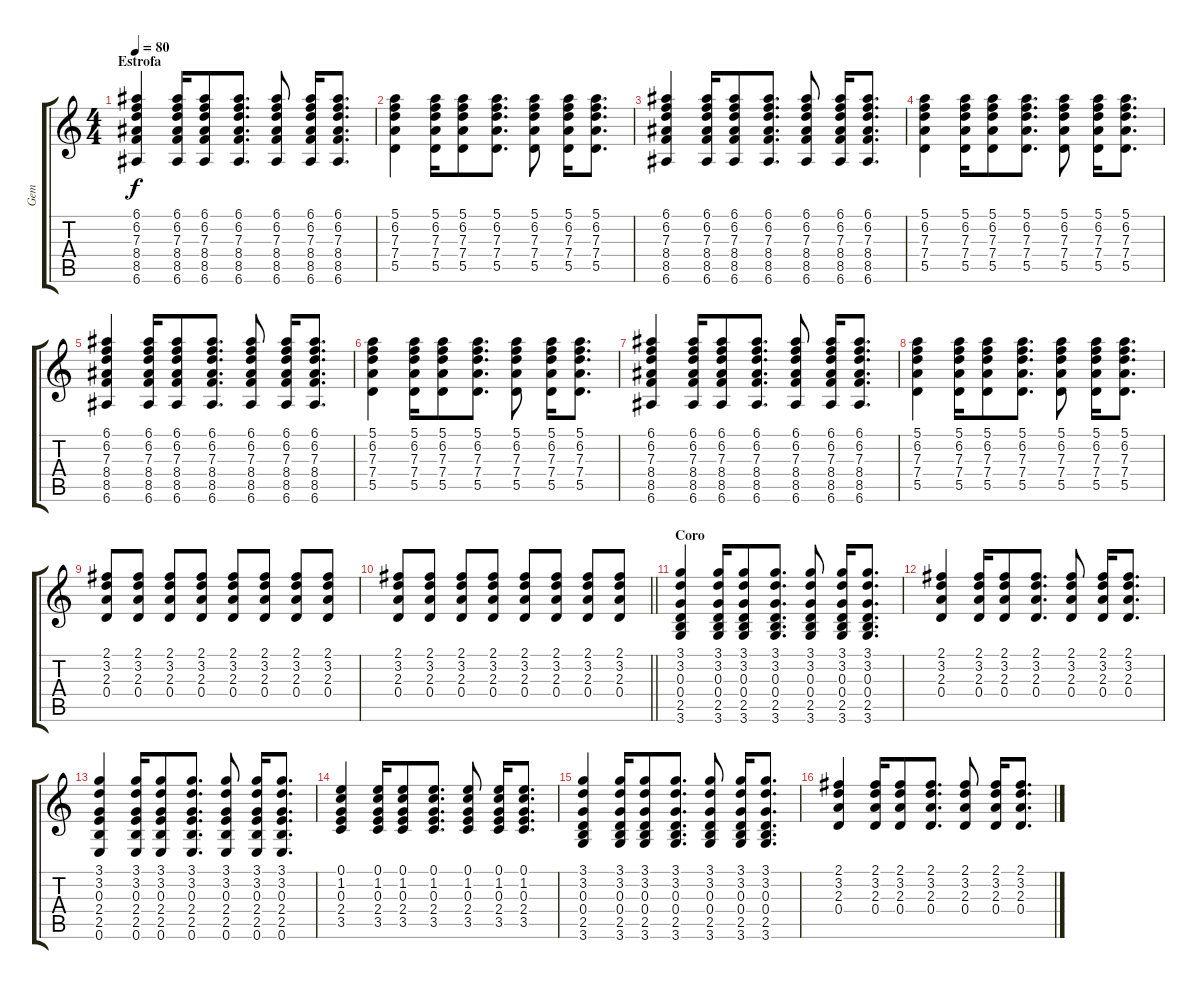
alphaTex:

\track ("Gem" "Gem") {instrument overdrivenguitar}
\staff {score tabs}
\tuning (E4 B3 G3 D3 A2 E2) {hide}
\ts (4 4)
\section ("" "Estrofa")
\tempo 80
\clef g2
\ks c
(6.1 6.2 7.3 8.4 8.5 6.6).4{dy f} (6.1 6.2 7.3 8.4 8.5 6.6).16 (6.1 6.2 7.3 8.4 8.5 6.6).8 (6.1 6.2 7.3 8.4 8.5 6.6).8{d} (6.1 6.2 7.3 8.4 8.5 6.6).8 (6.1 6.2 7.3 8.4 8.5 6.6).16 (6.1 6.2 7.3 8.4 8.5 6.6).8{d} |
(5.1 6.2 7.3 7.4 5.5).4 (5.1 6.2 7.3 7.4 5.5).16 (5.1 6.2 7.3 7.4 5.5).8 (5.1 6.2 7.3 7.4 5.5).8{d} (5.1 6.2 7.3 7.4 5.5).8 (5.1 6.2 7.3 7.4 5.5).16 (5.1 6.2 7.3 7.4 5.5).8{d} |
(6.1 6.2 7.3 8.4 8.5 6.6).4 (6.1 6.2 7.3 8.4 8.5 6.6).16 (6.1 6.2 7.3 8.4 8.5 6.6).8 (6.1 6.2 7.3 8.4 8.5 6.6).8{d} (6.1 6.2 7.3 8.4 8.5 6.6).8 (6.1 6.2 7.3 8.4 8.5 6.6).16 (6.1 6.2 7.3 8.4 8.5 6.6).8{d} |
(5.1 6.2 7.3 7.4 5.5).4 (5.1 6.2 7.3 7.4 5.5).16 (5.1 6.2 7.3 7.4 5.5).8 (5.1 6.2 7.3 7.4 5.5).8{d} (5.1 6.2 7.3 7.4 5.5).8 (5.1 6.2 7.3 7.4 5.5).16 (5.1 6.2 7.3 7.4 5.5).8{d} |
(6.1 6.2 7.3 8.4 8.5 6.6).4 (6.1 6.2 7.3 8.4 8.5 6.6).16 (6.1 6.2 7.3 8.4 8.5 6.6).8 (6.1 6.2 7.3 8.4 8.5 6.6).8{d} (6.1 6.2 7.3 8.4 8.5 6.6).8 (6.1 6.2 7.3 8.4 8.5 6.6).16 (6.1 6.2 7.3 8.4 8.5 6.6).8{d} |
(5.1 6.2 7.3 7.4 5.5).4 (5.1 6.2 7.3 7.4 5.5).16 (5.1 6.2 7.3 7.4 5.5).8 (5.1 6.2 7.3 7.4 5.5).8{d} (5.1 6.2 7.3 7.4 5.5).8 (5.1 6.2 7.3 7.4 5.5).16 (5.1 6.2 7.3 7.4 5.5).8{d} |
(6.1 6.2 7.3 8.4 8.5 6.6).4 (6.1 6.2 7.3 8.4 8.5 6.6).16 (6.1 6.2 7.3 8.4 8.5 6.6).8 (6.1 6.2 7.3 8.4 8.5 6.6).8{d} (6.1 6.2 7.3 8.4 8.5 6.6).8 (6.1 6.2 7.3 8.4 8.5 6.6).16 (6.1 6.2 7.3 8.4 8.5 6.6).8{d} |
(5.1 6.2 7.3 7.4 5.5).4 (5.1 6.2 7.3 7.4 5.5).16 (5.1 6.2 7.3 7.4 5.5).8 (5.1 6.2 7.3 7.4 5.5).8{d} (5.1 6.2 7.3 7.4 5.5).8 (5.1 6.2 7.3 7.4 5.5).16 (5.1 6.2 7.3 7.4 5.5).8{d} |
(2.1 3.2 2.3 0.4).8 (2.1 3.2 2.3 0.4).8 (2.1 3.2 2.3 0.4).8 (2.1 3.2 2.3 0.4).8 (2.1 3.2 2.3 0.4).8 (2.1 3.2 2.3 0.4).8 (2.1 3.2 2.3 0.4).8 (2.1 3.2 2.3 0.4).8 |
\barLineRight lightlight
(2.1 3.2 2.3 0.4).8 (2.1 3.2 2.3 0.4).8 (2.1 3.2 2.3 0.4).8 (2.1 3.2 2.3 0.4).8 (2.1 3.2 2.3 0.4).8 (2.1 3.2 2.3 0.4).8 (2.1 3.2 2.3 0.4).8 (2.1 3.2 2.3 0.4).8 |
\section ("" "Coro")
(3.1 3.2 0.3 0.4 2.5 3.6).4 (3.1 3.2 0.3 0.4 2.5 3.6).16 (3.1 3.2 0.3 0.4 2.5 3.6).8 (3.1 3.2 0.3 0.4 2.5 3.6).8{d} (3.1 3.2 0.3 0.4 2.5 3.6).8 (3.1 3.2 0.3 0.4 2.5 3.6).16 (3.1 3.2 0.3 0.4 2.5 3.6).8{d} |
(2.1 3.2 2.3 0.4).4 (2.1 3.2 2.3 0.4).16 (2.1 3.2 2.3 0.4).8 (2.1 3.2 2.3 0.4).8{d} (2.1 3.2 2.3 0.4).8 (2.1 3.2 2.3 0.4).16 (2.1 3.2 2.3 0.4).8{d} |
(3.1 3.2 0.3 2.4 2.5 0.6).4 (3.1 3.2 0.3 2.4 2.5 0.6).16 (3.1 3.2 0.3 2.4 2.5 0.6).8 (3.1 3.2 0.3 2.4 2.5 0.6).8{d} (3.1 3.2 0.3 2.4 2.5 0.6).8 (3.1 3.2 0.3 2.4 2.5 0.6).16 (3.1 3.2 0.3 2.4 2.5 0.6).8{d} |
(0.1 1.2 0.3 2.4 3.5).4 (0.1 1.2 0.3 2.4 3.5).16 (0.1 1.2 0.3 2.4 3.5).8 (0.1 1.2 0.3 2.4 3.5).8{d} (0.1 1.2 0.3 2.4 3.5).8 (0.1 1.2 0.3 2.4 3.5).16 (0.1 1.2 0.3 2.4 3.5).8{d} |
(3.1 3.2 0.3 0.4 2.5 3.6).4 (3.1 3.2 0.3 0.4 2.5 3.6).16 (3.1 3.2 0.3 0.4 2.5 3.6).8 (3.1 3.2 0.3 0.4 2.5 3.6).8{d} (3.1 3.2 0.3 0.4 2.5 3.6).8 (3.1 3.2 0.3 0.4 2.5 3.6).16 (3.1 3.2 0.3 0.4 2.5 3.6).8{d} |
(2.1 3.2 2.3 0.4).4 (2.1 3.2 2.3 0.4).16 (2.1 3.2 2.3 0.4).8 (2.1 3.2 2.3 0.4).8{d} (2.1 3.2 2.3 0.4).8 (2.1 3.2 2.3 0.4).16 (2.1 3.2 2.3 0.4).8{d}
